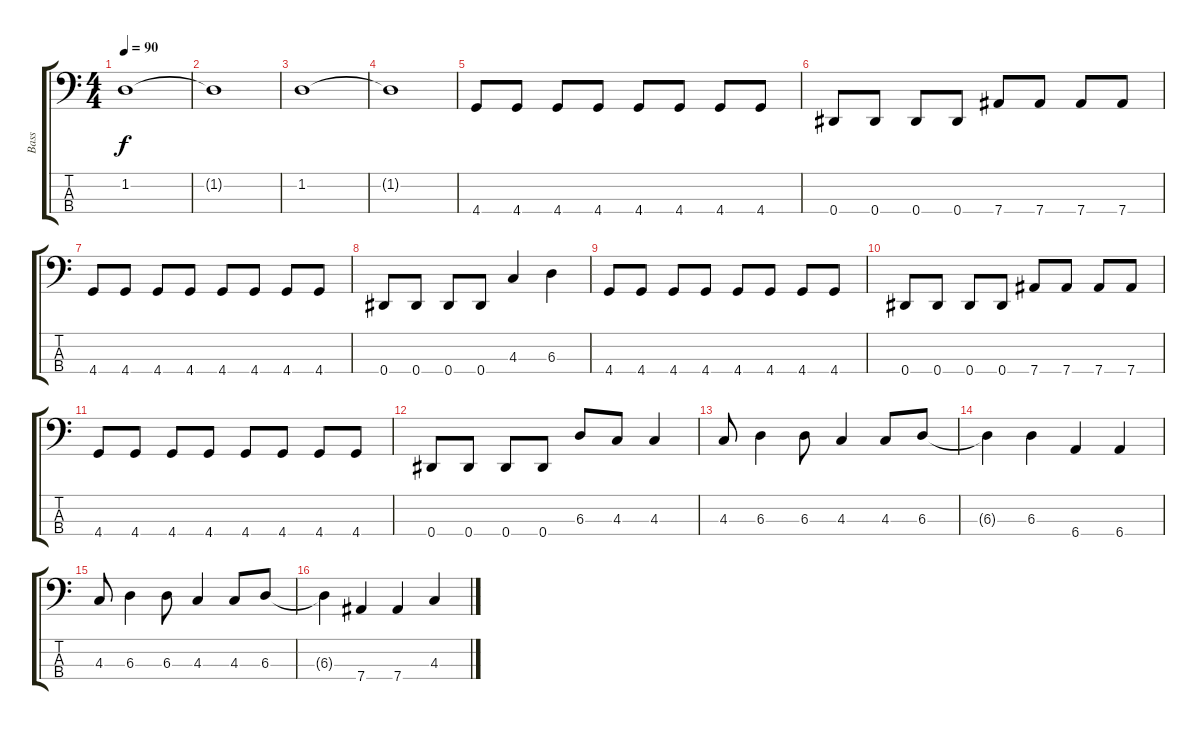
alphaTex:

\track ("Bass" "Bass") {instrument electricbassfinger}
\staff {score tabs}
\tuning (Gb2 Db2 Ab1 Eb1) {hide}
\ts (4 4)
\tempo 90
\clef f4
\ks c
1.2.1{dy f} |
1.2{t}.1 |
1.2.1 |
1.2{t}.1 |
\section ("" "")
4.4.8 4.4.8 4.4.8 4.4.8 4.4.8 4.4.8 4.4.8 4.4.8 |
0.4.8 0.4.8 0.4.8 0.4.8 7.4.8 7.4.8 7.4.8 7.4.8 |
4.4.8 4.4.8 4.4.8 4.4.8 4.4.8 4.4.8 4.4.8 4.4.8 |
0.4.8 0.4.8 0.4.8 0.4.8 4.3.4 6.3.4 |
4.4.8 4.4.8 4.4.8 4.4.8 4.4.8 4.4.8 4.4.8 4.4.8 |
0.4.8 0.4.8 0.4.8 0.4.8 7.4.8 7.4.8 7.4.8 7.4.8 |
4.4.8 4.4.8 4.4.8 4.4.8 4.4.8 4.4.8 4.4.8 4.4.8 |
0.4.8 0.4.8 0.4.8 0.4.8 6.3.8 4.3.8 4.3.4 |
\section ("" "")
4.3.8 6.3.4 6.3.8 4.3.4 4.3.8 6.3.8 |
6.3{t}.4 6.3.4 6.4.4 6.4.4 |
4.3.8 6.3.4 6.3.8 4.3.4 4.3.8 6.3.8 |
6.3{t}.4 7.4.4 7.4.4 4.3.4
